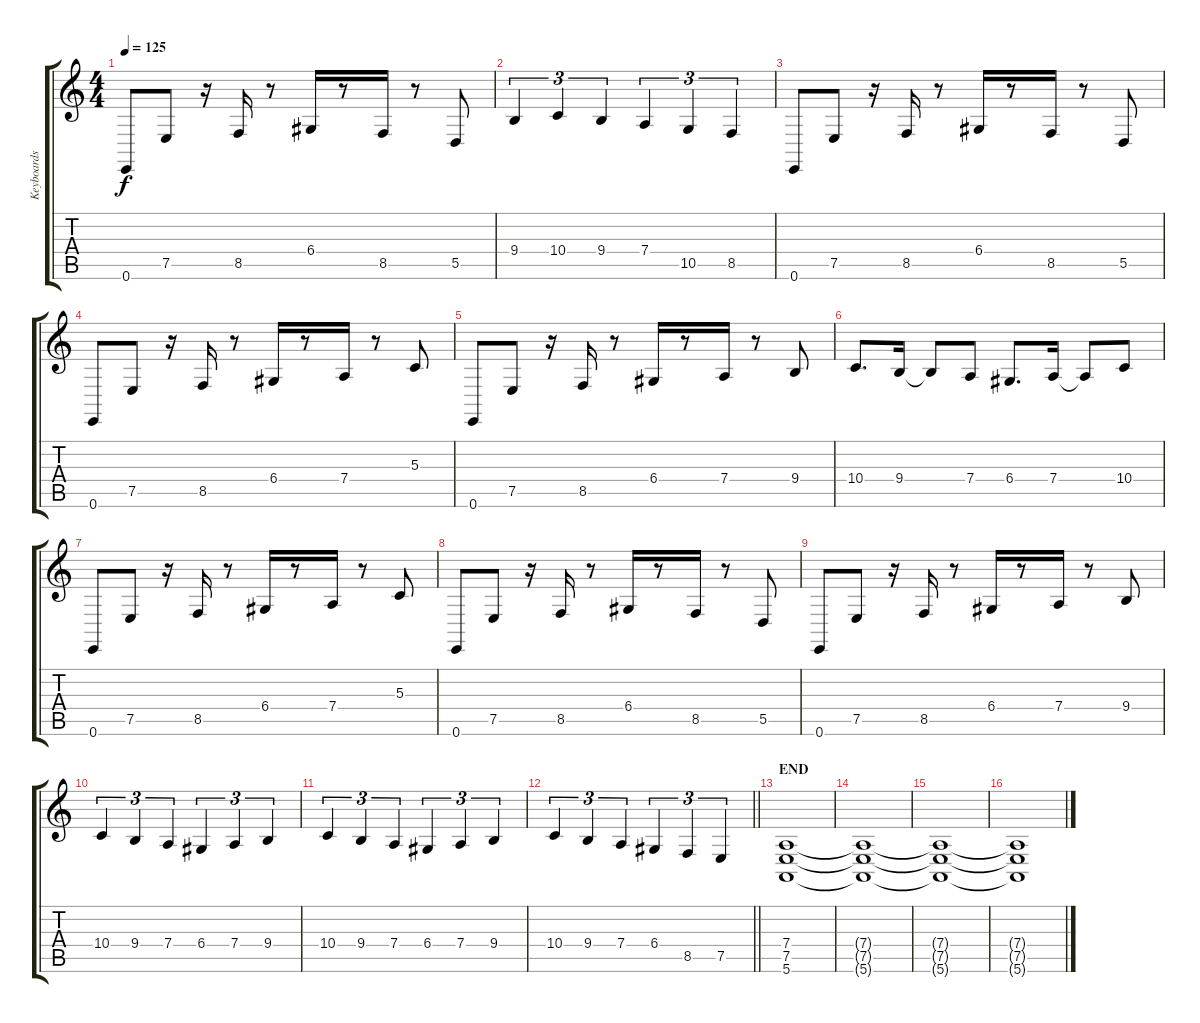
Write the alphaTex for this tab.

\track ("Keyboards 1" "Keyboards ") {instrument drawbarorgan}
\staff {score tabs}
\tuning (E4 B3 G3 D3 A2 E2) {hide}
\ts (4 4)
\tempo 125
\clef g2
\ks aminor
0.6.8{dy f} 7.5.8 r.16 8.5.16 r.8 6.4.16 r.8 8.5.16 r.8 5.5.8 |
9.4.4{tu (3 2)} 10.4.4{tu (3 2)} 9.4.4{tu (3 2)} 7.4.4{tu (3 2)} 10.5.4{tu (3 2)} 8.5.4{tu (3 2)} |
0.6.8 7.5.8 r.16 8.5.16 r.8 6.4.16 r.8 8.5.16 r.8 5.5.8 |
0.6.8 7.5.8 r.16 8.5.16 r.8 6.4.16 r.8 7.4.16 r.8 5.3.8 |
0.6.8 7.5.8 r.16 8.5.16 r.8 6.4.16 r.8 7.4.16 r.8 9.4.8 |
10.4.8{d} 9.4.16 9.4{t}.8 7.4.8 6.4.8{d} 7.4.16 7.4{t}.8 10.4.8 |
0.6.8 7.5.8 r.16 8.5.16 r.8 6.4.16 r.8 7.4.16 r.8 5.3.8 |
0.6.8 7.5.8 r.16 8.5.16 r.8 6.4.16 r.8 8.5.16 r.8 5.5.8 |
0.6.8 7.5.8 r.16 8.5.16 r.8 6.4.16 r.8 7.4.16 r.8 9.4.8 |
10.4.4{tu (3 2)} 9.4.4{tu (3 2)} 7.4.4{tu (3 2)} 6.4.4{tu (3 2)} 7.4.4{tu (3 2)} 9.4.4{tu (3 2)} |
10.4.4{tu (3 2)} 9.4.4{tu (3 2)} 7.4.4{tu (3 2)} 6.4.4{tu (3 2)} 7.4.4{tu (3 2)} 9.4.4{tu (3 2)} |
\barLineRight lightlight
10.4.4{tu (3 2)} 9.4.4{tu (3 2)} 7.4.4{tu (3 2)} 6.4.4{tu (3 2)} 8.5.4{tu (3 2)} 7.5.4{tu (3 2)} |
\section ("" "END")
(7.4 7.5 5.6).1 |
(7.4{t} 7.5{t} 5.6{t}).1 |
(7.4{t} 7.5{t} 5.6{t}).1 |
(7.4{t} 7.5{t} 5.6{t}).1
